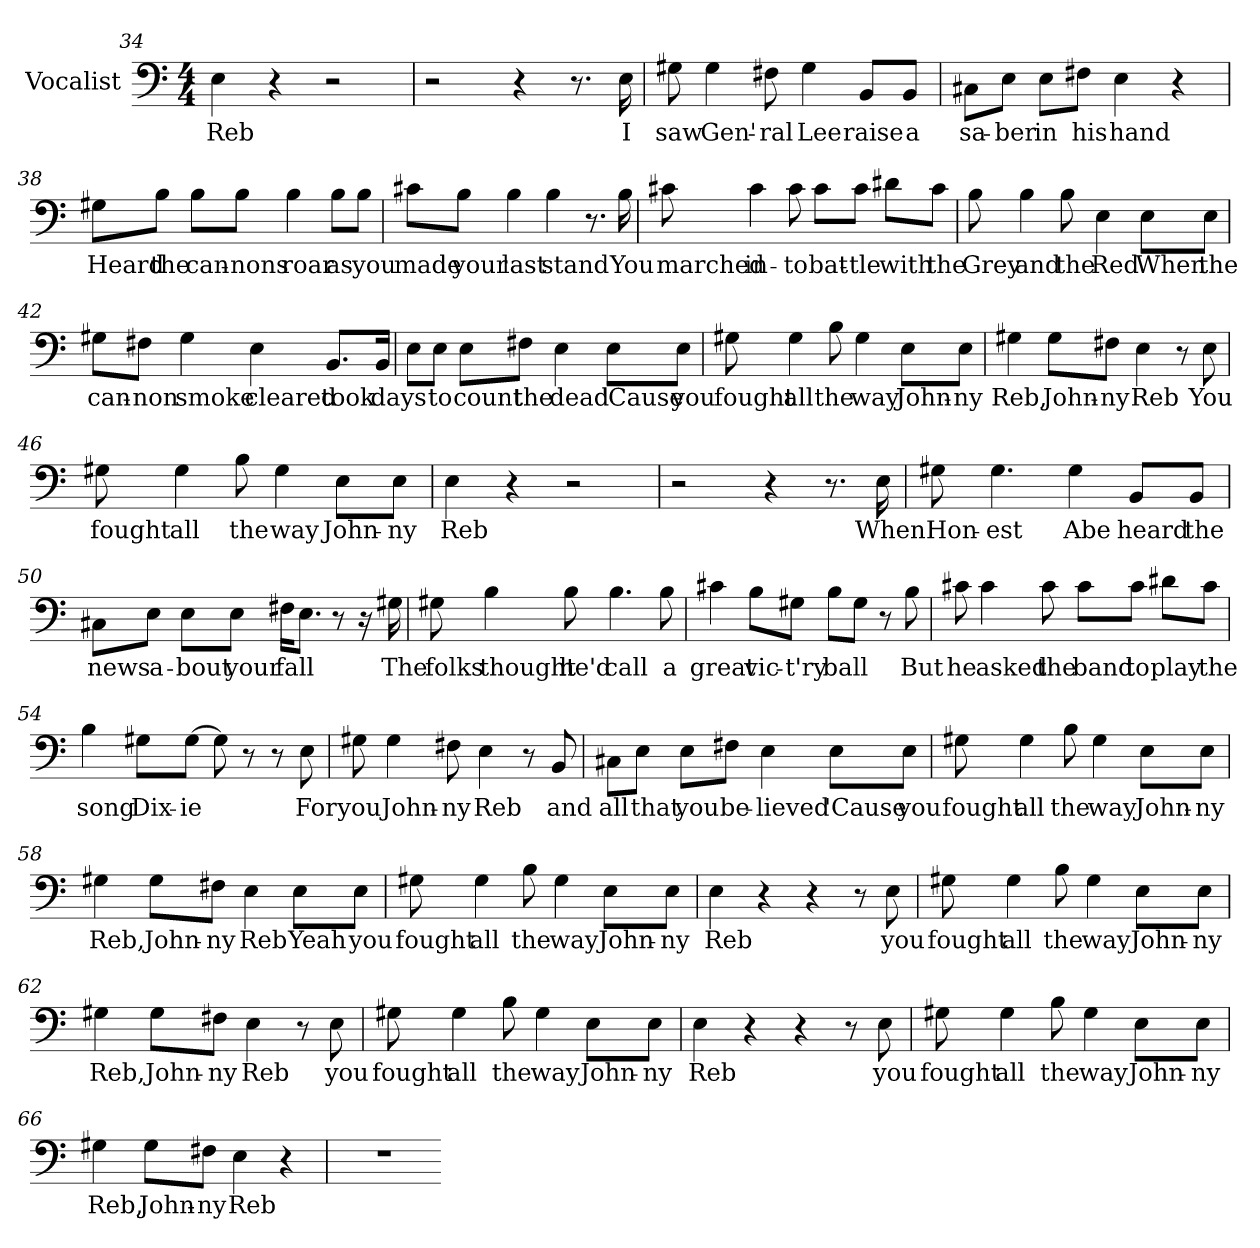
**kern	**text
*part1	*part1
*staff1	*staff1
*I"Vocalist	*
*clefF4	*
*M4/4	*
=34	=34
4E	Reb
4r	.
2r	.
=35	=35
2r	.
4r	.
8.r	.
16E	I
=36	=36
8G#X	saw
4G#	Gen'-
8F#X	-ral
4G#	Lee
8BB/L	raise
8BB/J	a
=37	=37
8C#X\L	sa-
8E\J	-ber
8E\L	in
8F#X\J	his
4E	hand
4r	.
=38	=38
8G#X\L	Heard
8B\J	the
8B\L	can-
8B\J	-nons
4B	roar
8B\L	as
8B\J	you
=39	=39
8c#X\L	made
8B\J	your
4B	last
4B	stand
8.r	.
16B	You
=40	=40
8c#X	marched
4c#	in-
8c#	-to
8c#\L	bat-
8c#\J	-tle
8d#X\L	with
8c#\J	the
=41	=41
8B	Grey
4B	and
8B	the
4E	Red
8E\L	When
8E\J	the
=42	=42
8G#X\L	can-
8F#X\J	-non
4G#	smoke
4E	cleared
8.BB/L	took
16BB/Jk	days
=43	=43
8E\L	_
8E\J	to
8E\L	count
8F#X\J	the
4E	dead
8E\L	'Cause
8E\J	you
=44	=44
8G#X	fought
4G#	all
8B	the
4G#	way
8E\L	John-
8E\J	-ny
=45	=45
4G#X	Reb,
8G#\L	John-
8F#X\J	-ny
4E	Reb
8r	.
8E	You
=46	=46
8G#X	fought
4G#	all
8B	the
4G#	way
8E\L	John-
8E\J	-ny
=47	=47
4E	Reb
4r	.
2r	.
=48	=48
2r	.
4r	.
8.r	.
16E	When
=49	=49
8G#X	Hon-
4.G#	-est
4G#	Abe
8BB/L	heard
8BB/J	the
=50	=50
8C#X\L	news
8E\J	a-
8E\L	-bout
8E\J	your
16F#X\KL	fall
8.E\J	_
8r	.
16r	.
16G#X	The
=51	=51
8G#X	folks
4B	thought
8B	he'd
4.B	call
8B	a
=52	=52
4c#X	great
8B\L	vic-
8G#X\J	-t'ry
8B\L	ball
8G#\J	_
8r	.
8B	But
=53	=53
8c#X	he
4c#	asked
8c#	the
8c#\L	band
8c#\J	to
8d#X\L	play
8c#\J	the
=54	=54
4B	song
8G#X\L	Dix-
[8G#\J	-ie
8G#]	_
8r	.
8r	.
8E	For
=55	=55
8G#X	you
4G#	John-
8F#X	-ny
4E	Reb
8r	.
8BB	and
=56	=56
8C#X\L	all
8E\J	that
8E\L	you
8F#X\J	be-
4E	-lieved
8E\L	'Cause
8E\J	you
=57	=57
8G#X	fought
4G#	all
8B	the
4G#	way
8E\L	John-
8E\J	-ny
=58	=58
4G#X	Reb,
8G#\L	John-
8F#X\J	-ny
4E	Reb
8E\L	Yeah
8E\J	you
=59	=59
8G#X	fought
4G#	all
8B	the
4G#	way
8E\L	John-
8E\J	-ny
=60	=60
4E	Reb
4r	.
4r	.
8r	.
8E	you
=61	=61
8G#X	fought
4G#	all
8B	the
4G#	way
8E\L	John-
8E\J	-ny
=62	=62
4G#X	Reb,
8G#\L	John-
8F#X\J	-ny
4E	Reb
8r	.
8E	you
=63	=63
8G#X	fought
4G#	all
8B	the
4G#	way
8E\L	John-
8E\J	-ny
=64	=64
4E	Reb
4r	.
4r	.
8r	.
8E	you
=65	=65
8G#X	fought
4G#	all
8B	the
4G#	way
8E\L	John-
8E\J	-ny
=66	=66
4G#X	Reb,
8G#\L	John-
8F#X\J	-ny
4E	Reb
4r	.
=67	=67
1r	.
=-	=-
*-	*-
